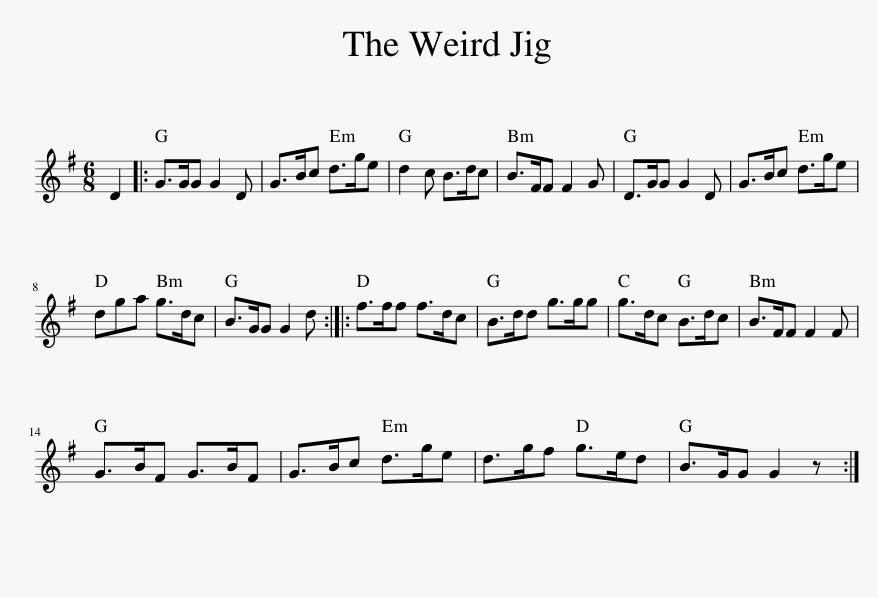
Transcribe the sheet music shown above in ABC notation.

X:1
L:1/8
M:6/8
I:linebreak $
K:G
V:1 treble
V:1
 D2 |: G>GG G2 D | G>Bc d>ge | d2 c B>dc | B>FF F2 G | %5
 D>GG G2 D | G>Bc d>ge |$ dga g>dc | B>GG G2 d :: f>ff f>dc | %10
 B>dd g>gg | g>dc B>dc | B>FF F2 F |$ G>BF G>BF | G>Bc d>ge | %15
 d>gf g>ed | B>GG G2 z :| %17
